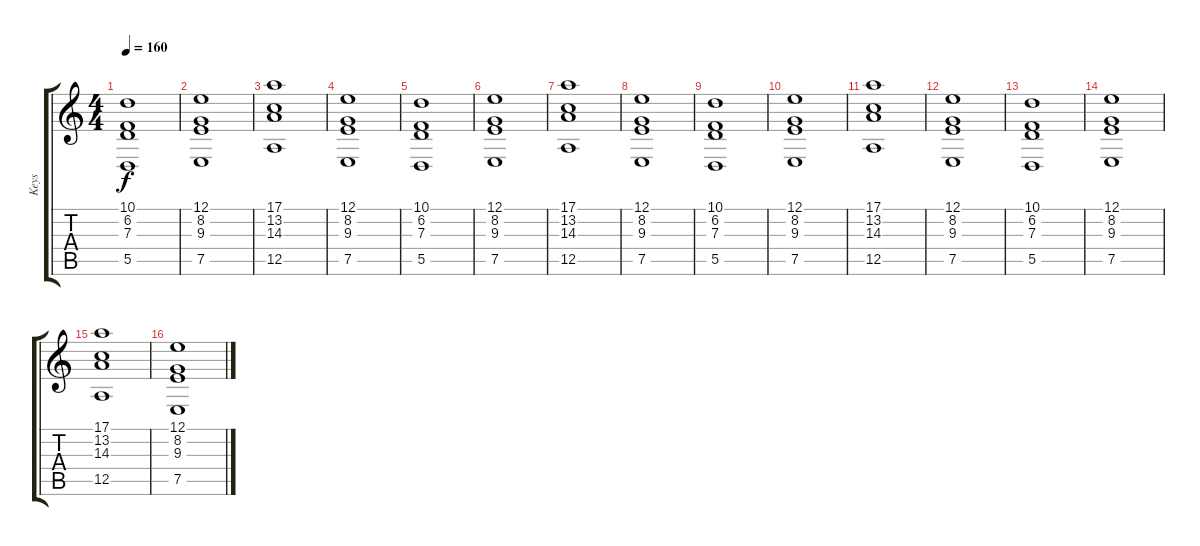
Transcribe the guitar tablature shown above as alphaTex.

\track ("Keys" "Keys") {instrument synthstrings1}
\staff {score tabs}
\tuning (E4 B3 G3 D3 A2 E2) {hide}
\ts (4 4)
\tempo 160
\clef g2
\ks c
(10.1 6.2 7.3 5.5).1{dy f} |
(12.1 8.2 9.3 7.5).1 |
(17.1 13.2 14.3 12.5).1 |
(12.1 8.2 9.3 7.5).1 |
(10.1 6.2 7.3 5.5).1 |
(12.1 8.2 9.3 7.5).1 |
(17.1 13.2 14.3 12.5).1 |
(12.1 8.2 9.3 7.5).1 |
(10.1 6.2 7.3 5.5).1 |
(12.1 8.2 9.3 7.5).1 |
(17.1 13.2 14.3 12.5).1 |
(12.1 8.2 9.3 7.5).1 |
(10.1 6.2 7.3 5.5).1 |
(12.1 8.2 9.3 7.5).1 |
(17.1 13.2 14.3 12.5).1 |
(12.1 8.2 9.3 7.5).1
